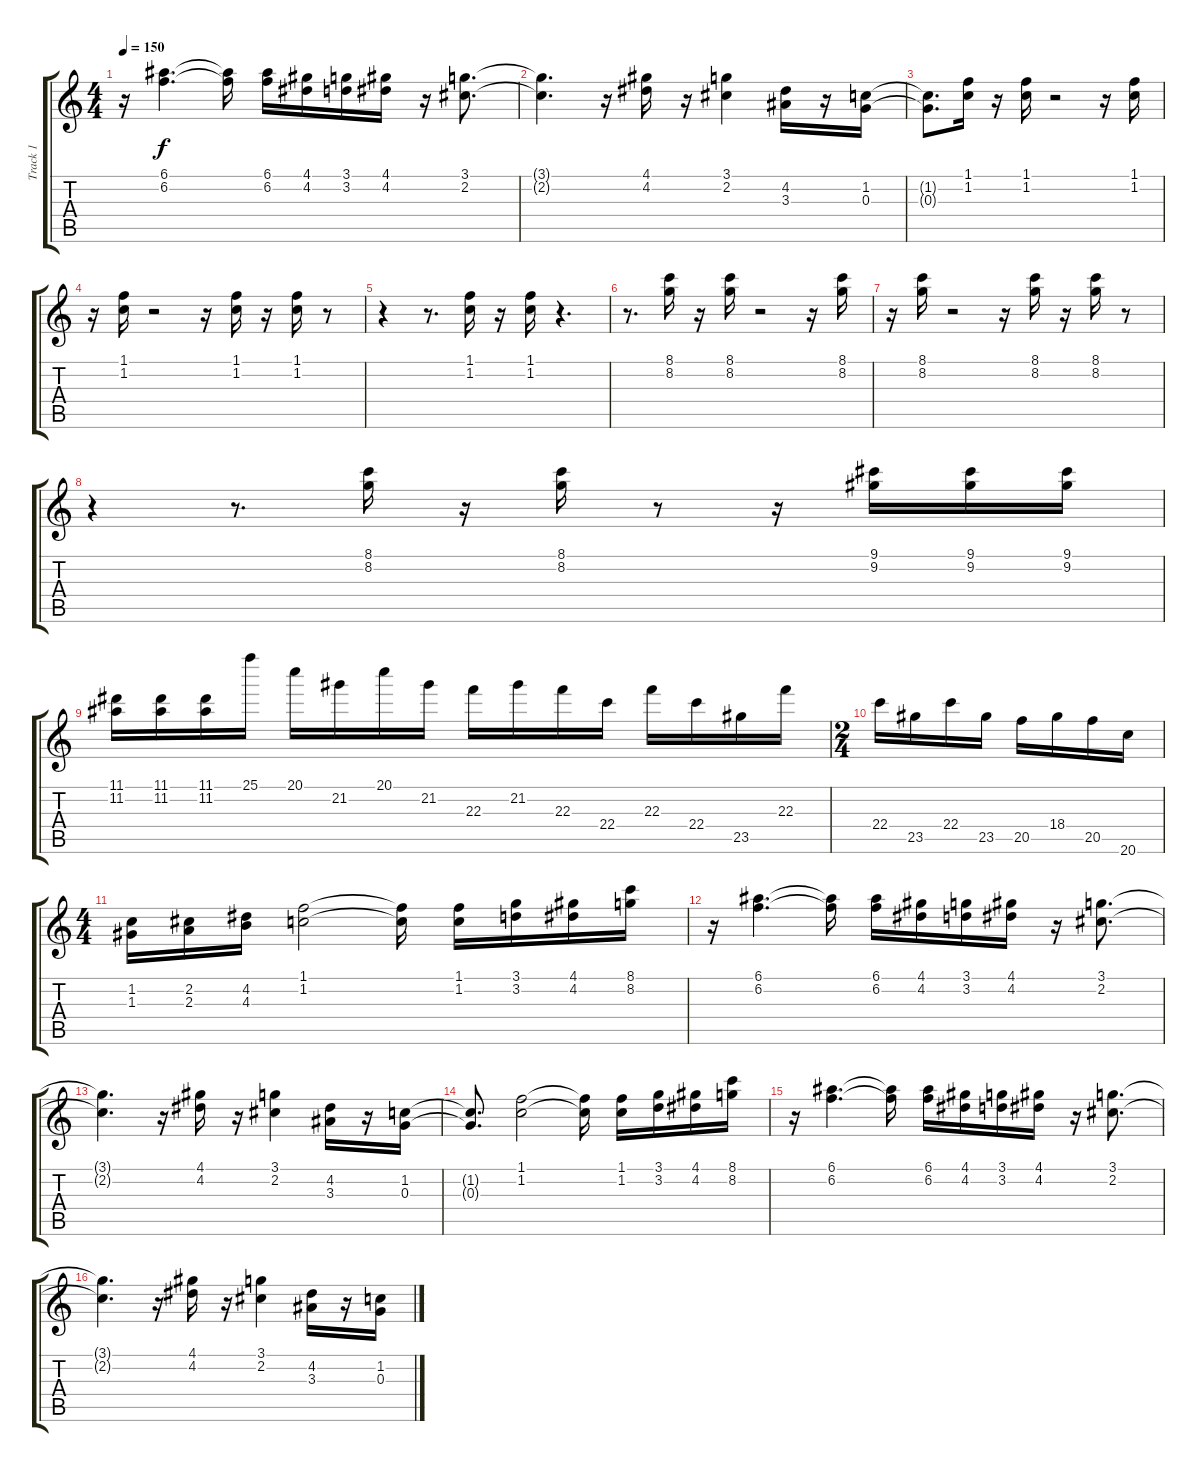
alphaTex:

\track ("Track 1" "Track 1") {instrument distortionguitar}
\staff {score tabs}
\tuning (E4 B3 G3 D3 A2 E2) {hide}
\ts (4 4)
\tempo 150
\clef g2
\ks c
r.16{dy f} (6.1 6.2).4{d} (6.1{t} 6.2{t}).16 (6.1 6.2).16 (4.1 4.2).16 (3.1 3.2).16 (4.1 4.2).16 r.16 (3.1 2.2).8{d} |
(3.1{t} 2.2{t}).4{d} r.16 (4.1 4.2).16 r.16 (3.1 2.2).4 (4.2 3.3).16 r.16 (1.2 0.3).16 |
(1.2{t} 0.3{t}).8{d} (1.1 1.2).16 r.16 (1.1 1.2).16 r.2 r.16 (1.1 1.2).16 |
r.16 (1.1 1.2).16 r.2 r.16 (1.1 1.2).16 r.16 (1.1 1.2).16 r.8 |
r.4 r.8{d} (1.1 1.2).16 r.16 (1.1 1.2).16 r.4{d} |
r.8{d} (8.1 8.2).16 r.16 (8.1 8.2).16 r.2 r.16 (8.1 8.2).16 |
r.16 (8.1 8.2).16 r.2 r.16 (8.1 8.2).16 r.16 (8.1 8.2).16 r.8 |
r.4 r.8{d} (8.1 8.2).16 r.16 (8.1 8.2).16 r.8 r.16 (9.1 9.2).16 (9.1 9.2).16 (9.1 9.2).16 |
(11.1 11.2).16 (11.1 11.2).16 (11.1 11.2).16 25.1.16 20.1.16 21.2.16 20.1.16 21.2.16 22.3.16 21.2.16 22.3.16 22.4.16 22.3.16 22.4.16 23.5.16 22.3.16 |
\ts (2 4)
22.4.16 23.5.16 22.4.16 23.5.16 20.5.16 18.4.16 20.5.16 20.6.16 |
\ts (4 4)
(1.2 1.3).16 (2.2 2.3).16 (4.2 4.3).16 (1.1 1.2).2 (1.1{t} 1.2{t}).16 (1.1 1.2).16 (3.1 3.2).16 (4.1 4.2).16 (8.1 8.2).16 |
r.16 (6.1 6.2).4{d} (6.1{t} 6.2{t}).16 (6.1 6.2).16 (4.1 4.2).16 (3.1 3.2).16 (4.1 4.2).16 r.16 (3.1 2.2).8{d} |
(3.1{t} 2.2{t}).4{d} r.16 (4.1 4.2).16 r.16 (3.1 2.2).4 (4.2 3.3).16 r.16 (1.2 0.3).16 |
(1.2{t} 0.3{t}).8{d} (1.1 1.2).2 (1.1{t} 1.2{t}).16 (1.1 1.2).16 (3.1 3.2).16 (4.1 4.2).16 (8.1 8.2).16 |
r.16 (6.1 6.2).4{d} (6.1{t} 6.2{t}).16 (6.1 6.2).16 (4.1 4.2).16 (3.1 3.2).16 (4.1 4.2).16 r.16 (3.1 2.2).8{d} |
(3.1{t} 2.2{t}).4{d} r.16 (4.1 4.2).16 r.16 (3.1 2.2).4 (4.2 3.3).16 r.16 (1.2 0.3).16
